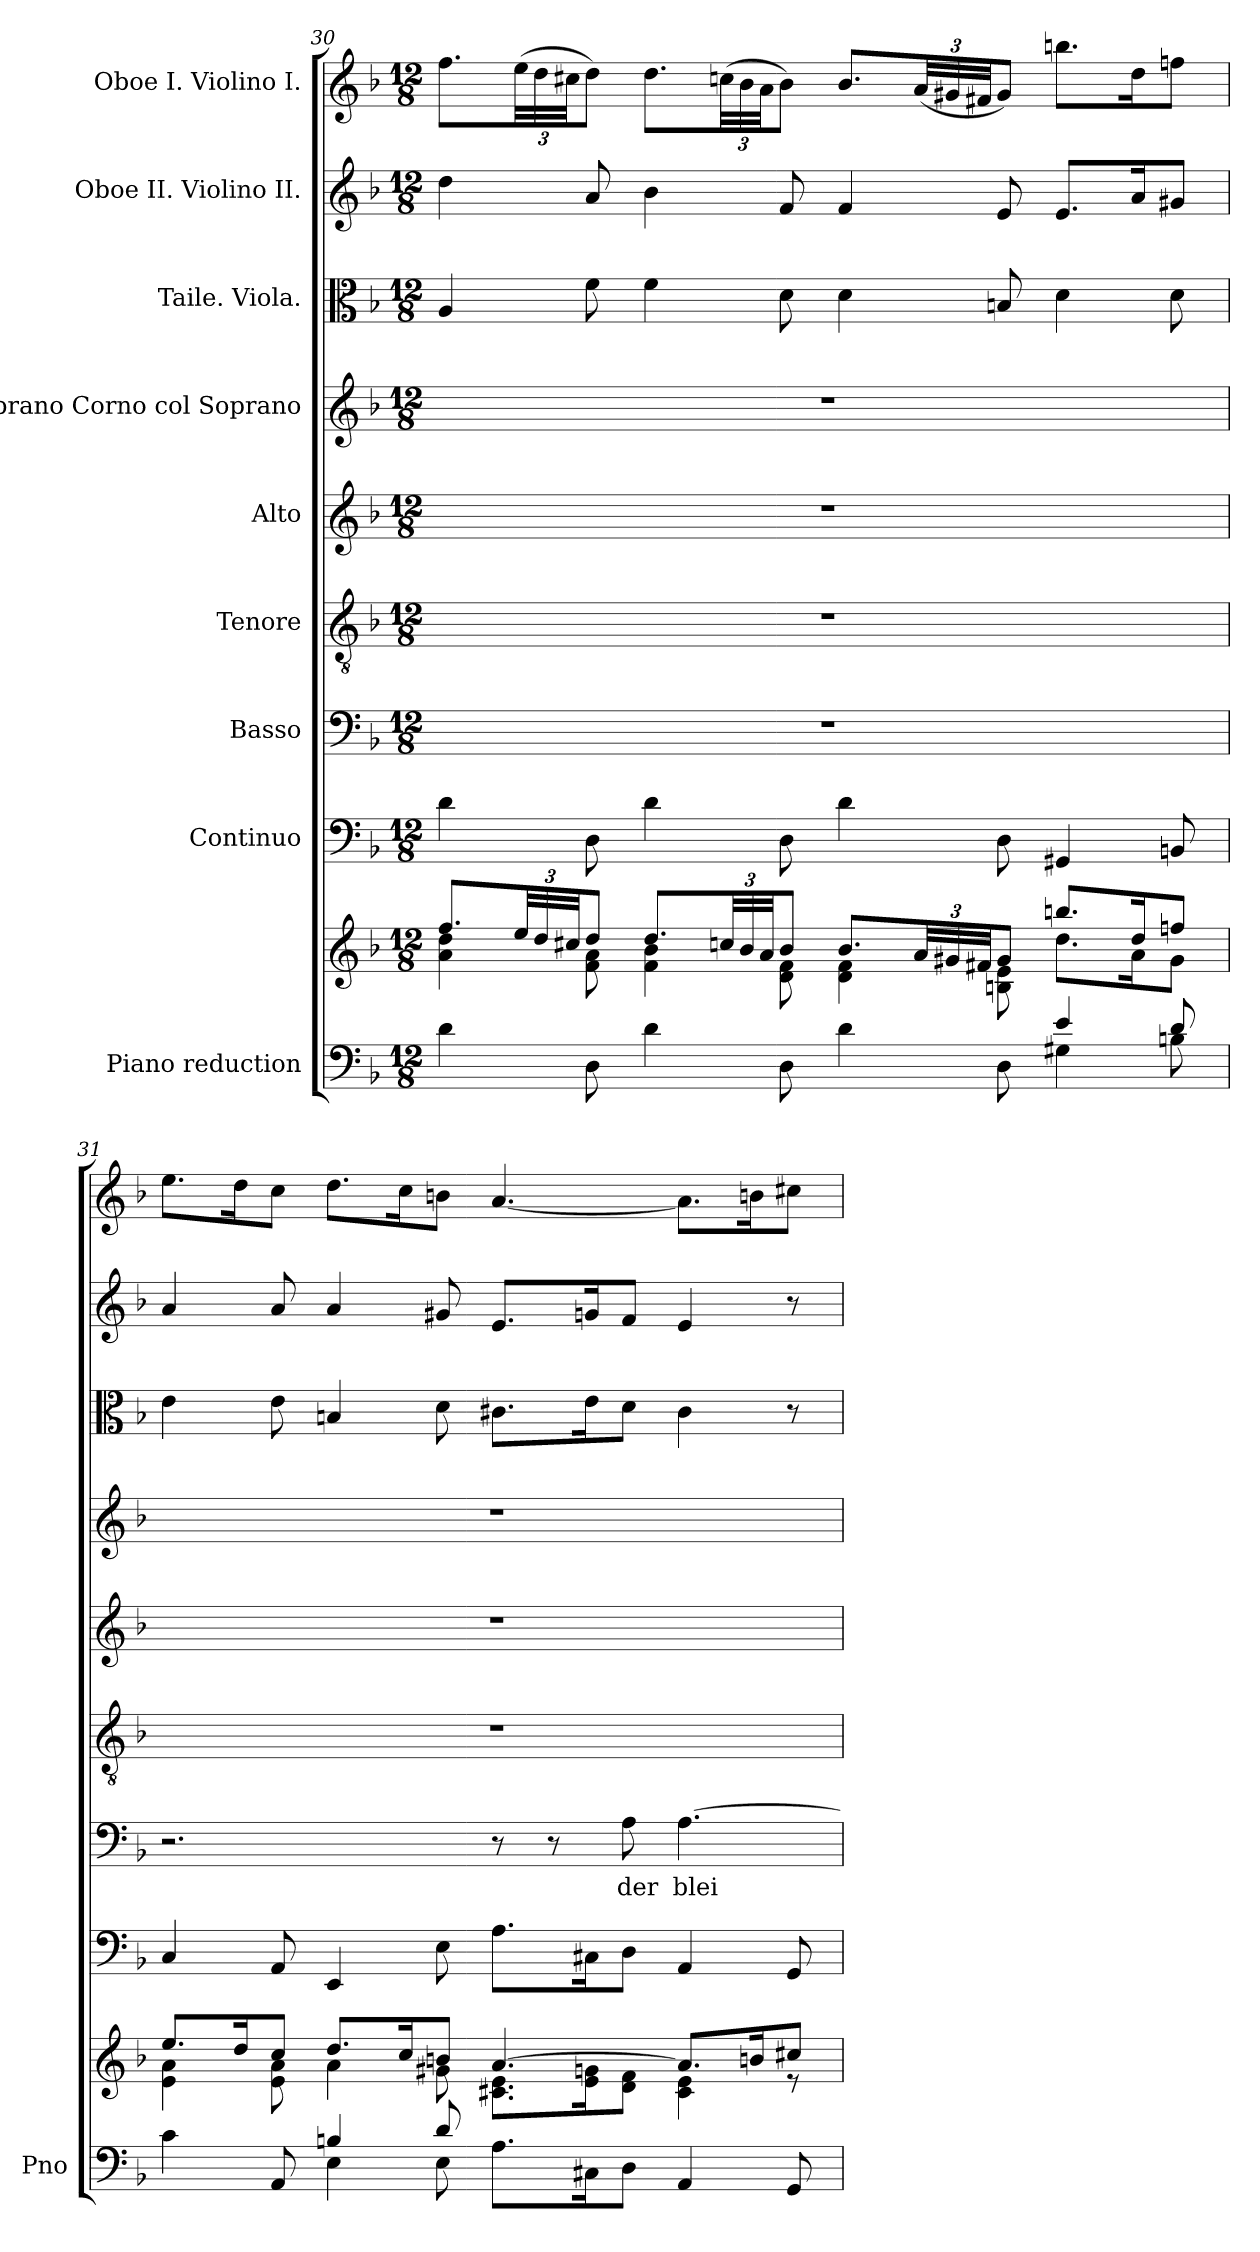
**kern	**kern	**kern	**kern	**text	**kern	**kern	**kern	**kern	**kern	**kern
*part9	*part9	*part8	*part7	*part7	*part6	*part5	*part4	*part3	*part2	*part1
*staff10	*staff9	*staff8	*staff7	*staff7	*staff6	*staff5	*staff4	*staff3	*staff2	*staff1
*I"Piano reduction	*	*I"Continuo	*I"Basso	*	*I"Tenore	*I"Alto	*I"Soprano Corno col Soprano	*I"Taile. Viola.	*I"Oboe II. Violino II.	*I"Oboe I. Violino I.
*I'Pno	*	*	*	*	*	*	*	*	*	*
*clefF4	*clefG2	*clefF4	*clefF4	*	*clefGv2	*clefG2	*clefG2	*clefC3	*clefG2	*clefG2
*k[b-]	*k[b-]	*k[b-]	*k[b-]	*	*k[b-]	*k[b-]	*k[b-]	*k[b-]	*k[b-]	*k[b-]
*M12/8	*M12/8	*M12/8	*M12/8	*	*M12/8	*M12/8	*M12/8	*M12/8	*M12/8	*M12/8
=30	=30	=30	=30	=30	=30	=30	=30	=30	=30	=30
*^	*^	*	*	*	*	*	*	*	*	*
4d\	2.ryy	8.ff/L	4a\ 4dd\	4d\	1.r	.	1.r	1.r	1.r	4A/	4dd\	8.ff\L
*	*	*Xbrackettup	*	*	*	*	*	*	*	*	*	*Xbrackettup
.	.	48ee/LL	.	.	.	.	.	.	.	.	.	(>48ee\LL
.	.	48dd/	.	.	.	.	.	.	.	.	.	48dd\
.	.	48cc#X/JJ	.	.	.	.	.	.	.	.	.	48cc#X\JJ
8D\	.	8dd/J	8f\ 8a\	8D\	.	.	.	.	.	8f\	8a/	8dd\J)
4d\	.	8.dd/L	4f\ 4b-\	4d\	.	.	.	.	.	4f\	4b-\	8.dd\L
.	.	48ccn/LL	.	.	.	.	.	.	.	.	.	(>48ccn\LL
.	.	48b-/	.	.	.	.	.	.	.	.	.	48b-\
.	.	48a/JJ	.	.	.	.	.	.	.	.	.	48a\JJ
8D\	.	8b-/J	8d\ 8f\	8D\	.	.	.	.	.	8d\	8f/	8b-\J)
4d\	4.ryy	8.b-/L	4d\ 4f\	4d\	.	.	.	.	.	4d\	4f/	8.b-/L
.	.	48a/LL	.	.	.	.	.	.	.	.	.	(<48a/LL
.	.	48g#X/	.	.	.	.	.	.	.	.	.	48g#X/
.	.	48f#X/JJ	.	.	.	.	.	.	.	.	.	48f#X/JJ
8D\	.	8g#/J	8Bn\ 8e\	8D\	.	.	.	.	.	8Bn/	8e/	8g#/J)
4e/	4G#X\	8.bbn/L	8.dd\L	4GG#X/	.	.	.	.	.	4d\	8.e/L	8.bbn\L
.	.	16dd/K	16a\K	.	.	.	.	.	.	.	16a/K	16dd\K
8d/	8Bn\	8ffn/J	8g#\J	8BBn/	.	.	.	.	.	8d\	8g#X/J	8ffn\J
!!LO:PB:g=z
=31	=31	=31	=31	=31	=31	=31	=31	=31	=31	=31	=31	=31
4c\	4.ryy	8.ee/L	4e\ 4a\	4C/	2.r	.	1.r	1.r	1.r	4e\	4a/	8.ee\L
.	.	16dd/K	.	.	.	.	.	.	.	.	.	16dd\K
8AA/	.	8cc/J	8e\ 8a\	8AA/	.	.	.	.	.	8e\	8a/	8cc\J
4Bn/	4E\	8.dd/L	4a\	4EE/	.	.	.	.	.	4Bn/	4a/	8.dd\L
.	.	16cc/K	.	.	.	.	.	.	.	.	.	16cc\K
8d/	8E\	8bn/J	8g#X\	8E\	.	.	.	.	.	8d\	8g#X/	8bn\J
8.A\L	2.ryy	[4.a/	8.c#X\ 8.e\L	8.A\L	8r	.	.	.	.	8.c#X\L	8.e/L	[4.a/
.	.	.	.	.	8r	.	.	.	.	.	.	.
16C#X\K	.	.	16e\ 16gn\K	16C#X\K	.	.	.	.	.	16e\K	16gn/K	.
!	!	!	!	!	!	!LO:LY:b	!	!	!	!	!	!
8D\J	.	.	8d\ 8f\J	8D\J	8A\	der	.	.	.	8d\J	8f/J	.
!	!	!	!	!	!	!LO:LY:b	!	!	!	!	!	!
4AA/	.	8.a/L]	4c#\ 4e\	4AA/	[4.A\	blei-	.	.	.	4c#\	4e/	8.a\L]
.	.	16bn/K	.	.	.	.	.	.	.	.	.	16bn\K
8GG/	.	8cc#X/J	8re	8GG/	.	.	.	.	.	8r	8r	8cc#X\J
*v	*v	*	*	*	*	*	*	*	*	*	*	*
*	*v	*v	*	*	*	*	*	*	*	*	*
=	=	=	=	=	=	=	=	=	=	=
*-	*-	*-	*-	*-	*-	*-	*-	*-	*-	*-
